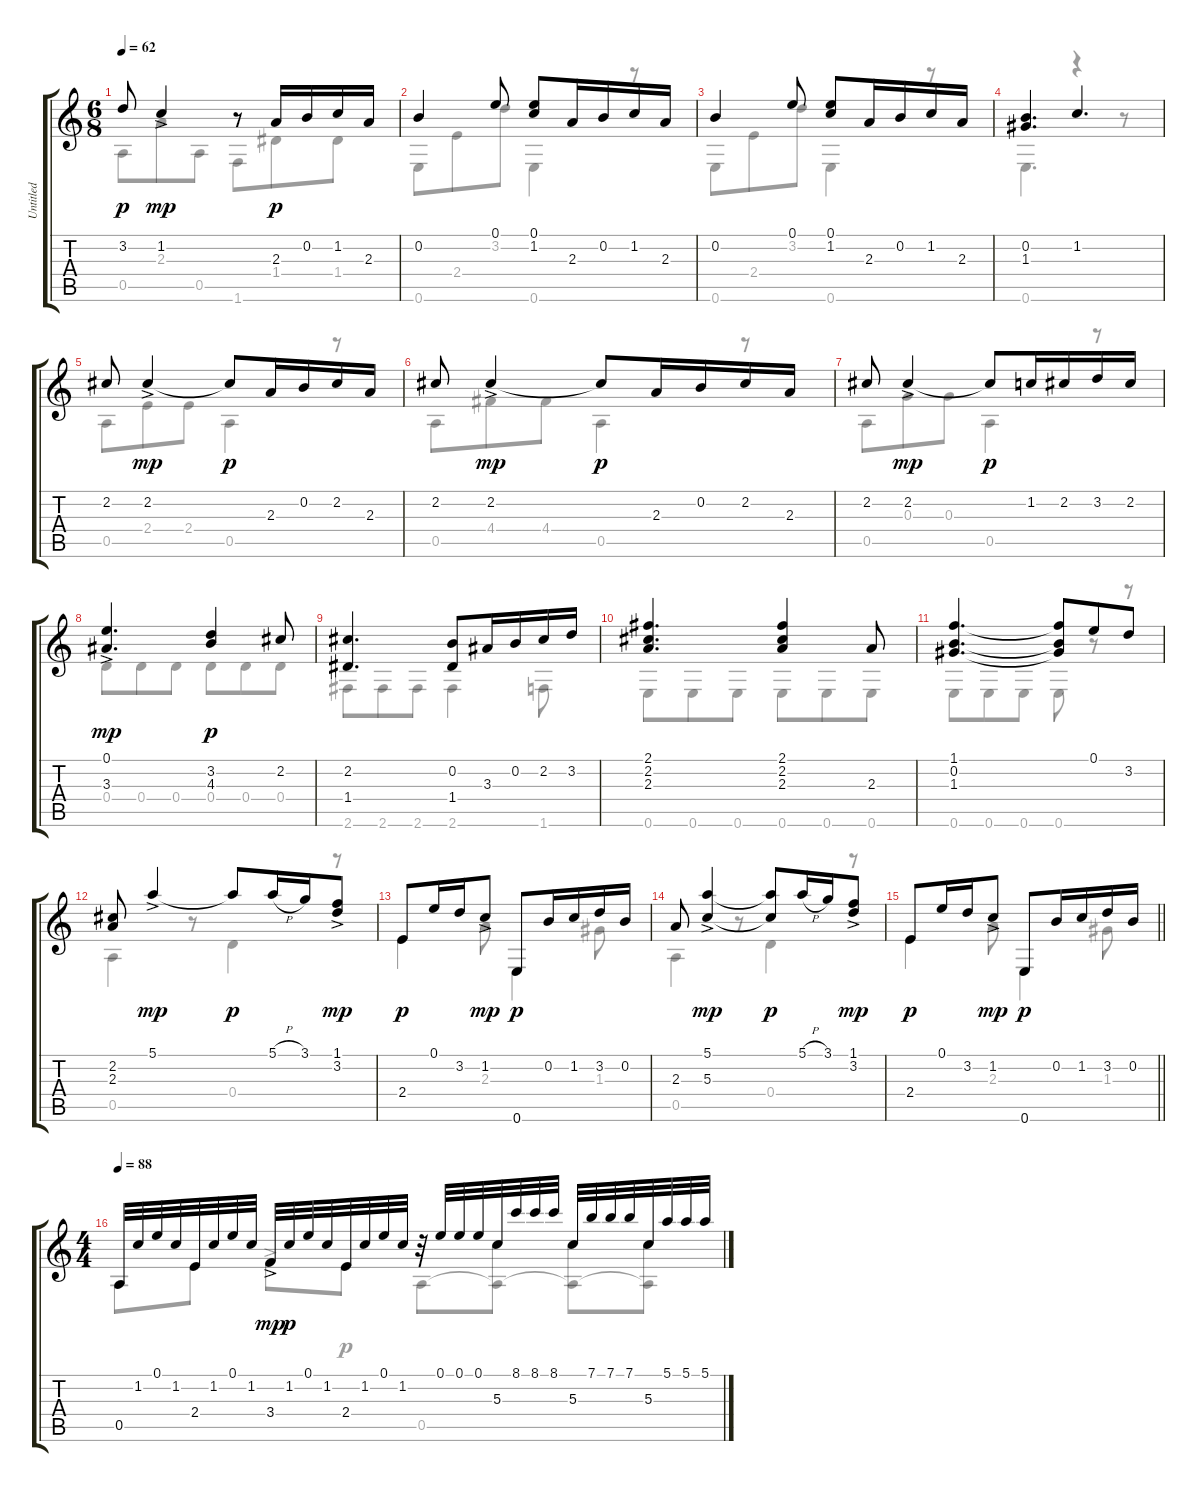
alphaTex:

\track ("Untitled" "Untitled") {instrument acousticguitarnylon}
\staff {score tabs}
\tuning (E4 B3 G3 D3 A2 E2) {hide}
\voice
\ts (6 8)
\tempo 62
\clef g2
\ks c
3.2.8{dy p} 1.2{ac}.4{dy mp} r.8 2.3.16{dy p} 0.2.16 1.2.16 2.3.16 |
0.2.4 0.1.8 (0.1 1.2).8 2.3.16 0.2.16 1.2.16 2.3.16 |
0.2.4 0.1.8 (0.1 1.2).8 2.3.16 0.2.16 1.2.16 2.3.16 |
(0.2 1.3).4{d} 1.2.4{d} |
2.2.8 2.2{ac}.4{dy mp} 2.2{t}.8{dy p} 2.3.16 0.2.16 2.2.16 2.3.16 |
2.2.8 2.2{ac}.4{dy mp} 2.2{t}.8{dy p} 2.3.16 0.2.16 2.2.16 2.3.16 |
2.2.8 2.2{ac}.4{dy mp} 2.2{t}.8{dy p} 1.2.16 2.2.16 3.2.16 2.2.16 |
(0.1{ac} 3.3{ac}).4{d dy mp} (3.2 4.3).4{dy p} 2.2.8 |
(2.2 1.4).4{d} (0.2 1.4).8 3.3.16 0.2.16 2.2.16 3.2.16 |
(2.1 2.2 2.3).4{d} (2.1 2.2 2.3).4 2.3.8 |
(1.1 0.2 1.3).4{d} (1.1{t} 0.2{t} 1.3{t}).8 0.1.8 3.2.8 |
(2.2 2.3).8 5.1{ac}.4{dy mp} 5.1{t}.8{dy p} 5.1{h}.16 3.1.16 (1.1{ac} 3.2{ac}).8{dy mp} |
2.4.8{dy p} 0.1.16 3.2.16 1.2{ac}.8{dy mp} 0.6.8{dy p} 0.2.16 1.2.16 3.2.16 0.2.16 |
2.3.8 (5.1{ac} 5.3{ac}).4{dy mp} (5.1{t} 5.3{t}).8{dy p} 5.1{h}.16 3.1.16 (1.1{ac} 3.2{ac}).8{dy mp} |
\barLineRight lightlight
2.4.8{dy p} 0.1.16 3.2.16 1.2{ac}.8{dy mp} 0.6.8{dy p} 0.2.16 1.2.16 3.2.16 0.2.16 |
\ts (4 4)
\tempo 88
0.5.32 1.2.32 0.1.32 1.2.32 2.4.32 1.2.32 0.1.32 1.2.32 3.4{ac}.32{dy mp} 1.2.32{dy p} 0.1.32 1.2.32 2.4.32 1.2.32 0.1.32 1.2.32 r.32 0.1.32 0.1.32 0.1.32 5.3.32 8.1.32 8.1.32 8.1.32 5.3.32 7.1.32 7.1.32 7.1.32 5.3.32 5.1.32 5.1.32 5.1.32
\voice
\clef g2
\ottava regular
\simile none
\ks c
0.5.8{dy p} 2.3.8 0.5.8 1.6.8 1.4.8 1.4.8 |
0.6.8 2.4.8 3.2.8 0.6.4 r.8 |
0.6.8 2.4.8 3.2.8 0.6.4 r.8 |
0.6.4{d} r.4 r.8 |
0.5.8 2.4.8 2.4.8 0.5.4 r.8 |
0.5.8 4.4.8 4.4.8 0.5.4 r.8 |
0.5.8 0.3.8 0.3.8 0.5.4 r.8 |
0.4.8 0.4.8 0.4.8 0.4.8 0.4.8 0.4.8 |
2.6.8 2.6.8 2.6.8 2.6.4 1.6.8 |
0.6.8 0.6.8 0.6.8 0.6.8 0.6.8 0.6.8 |
0.6.8 0.6.8 0.6.8 0.6.8 r.8 r.8 |
0.5.4 r.8 0.4.4 r.8 |
2.4.4 2.3.8 0.6.4 1.3.8 |
0.5.4 r.8 0.4.4 r.8 |
\barLineRight lightlight
2.4.4 2.3.8 0.6.4 1.3.8 |
0.5.8 2.4.8 3.4{ac}.8{dy mp} 2.4.8{dy p} 0.5.8 (5.3 0.5{t}).8 (5.3 0.5{t}).8 (5.3 0.5{t}).8
